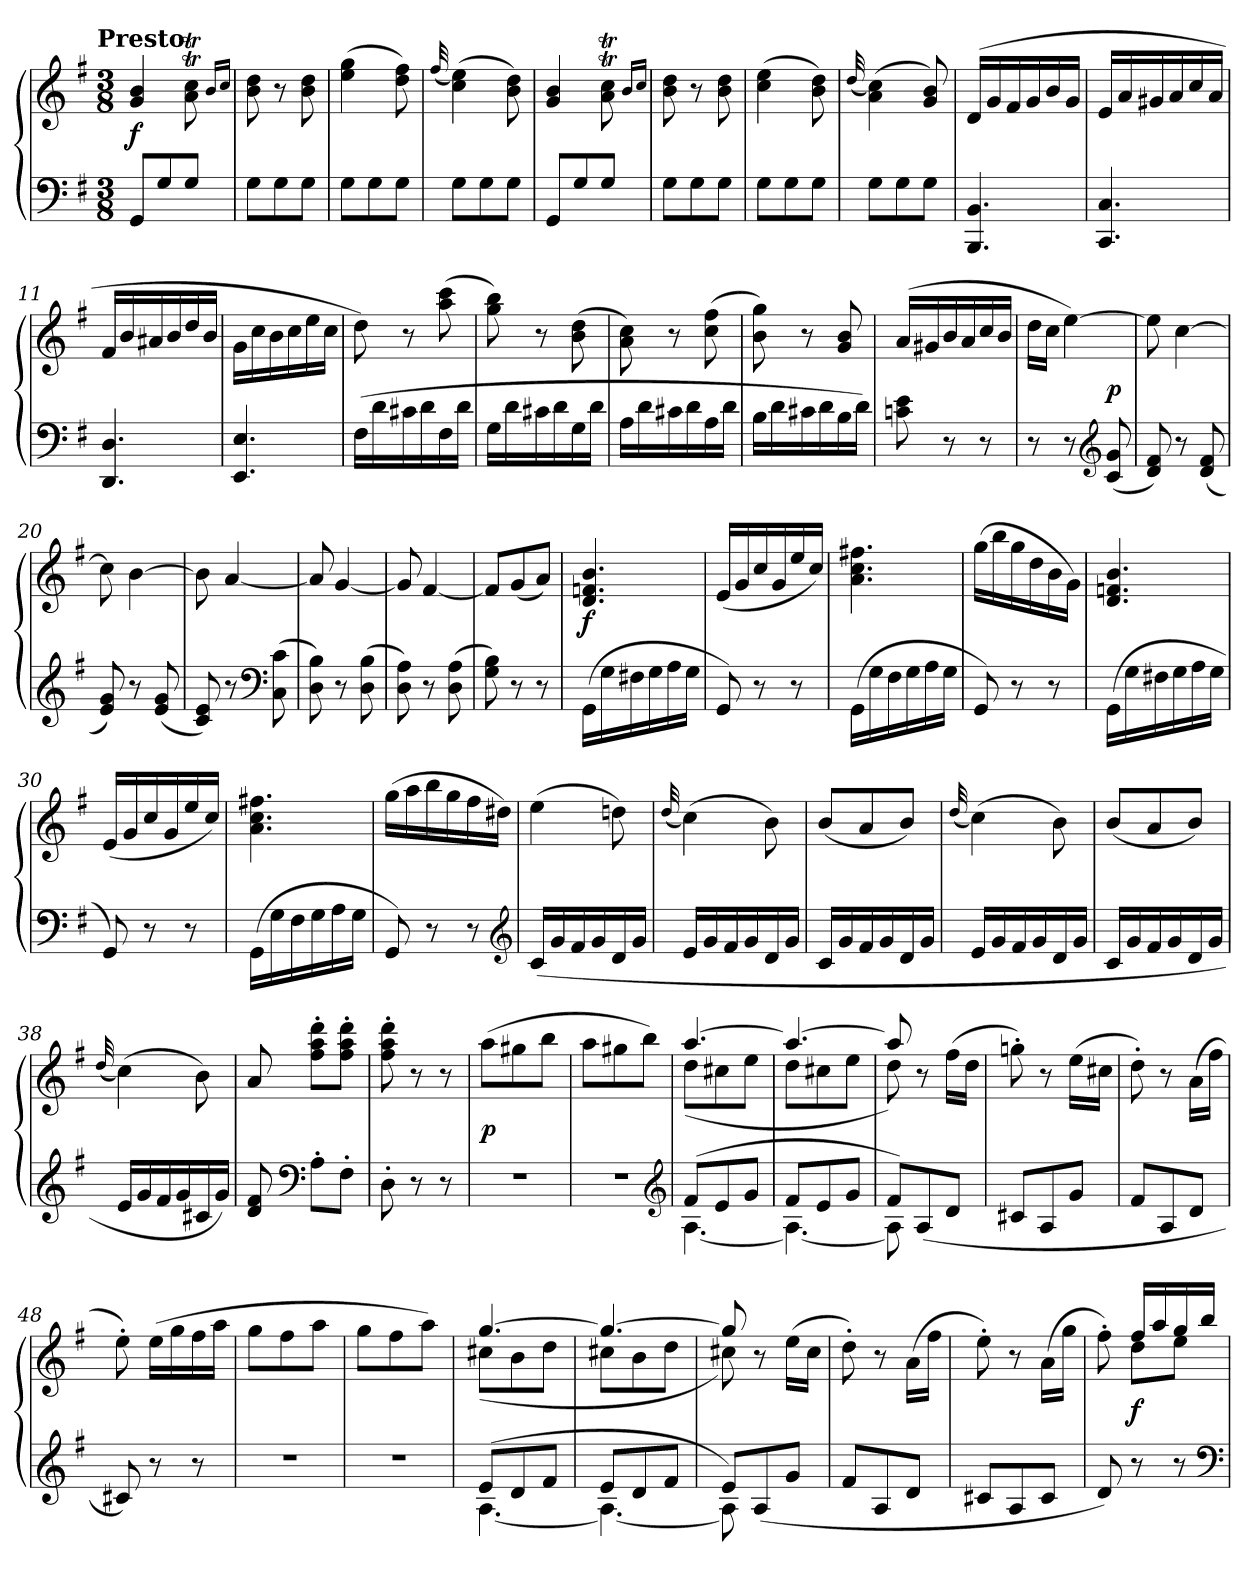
**kern	**kern	**dynam
*part1	*part1	*part1
*staff2	*staff1	*staff1/2
*clefF4	*clefG2	*
*k[f#]	*k[f#]	*
!!LO:TX:omd:t=Presto
*M3/8	*M3/8	*
*MM144	*MM144	*
=1	=1	=1
8GGL	4g 4b	f
8G	.	.
8GJ	8aT 8ccT	.
.	16qb/LL	.
.	16qcc/JJ	.
=2	=2	=2
8GL	8b 8dd	.
8G	8r	.
8GJ	8b 8dd	.
=3	=3	=3
8GL	(4ee 4gg	.
8G	.	.
8GJ	8dd 8ff#)	.
=4	=4	=4
.	(<32qqff#/	.
8GL	(4cc 4ee)	.
8G	.	.
8GJ	8b 8dd)	.
=5	=5	=5
8GGL	4g 4b	.
8G	.	.
8GJ	8aT 8ccT	.
.	16qb/LL	.
.	16qcc/JJ	.
=6	=6	=6
8GL	8b 8dd	.
8G	8r	.
8GJ	8b 8dd	.
=7	=7	=7
8GL	(4cc 4ee	.
8G	.	.
8GJ	8b 8dd)	.
=8	=8	=8
.	(<32qqdd/	.
8GL	(4a 4cc)	.
8G	.	.
8GJ	8g 8b)	.
=9	=9	=9
4.BBB 4.BB	(16dLL	.
.	16g	.
.	16f#	.
.	16g	.
.	16b	.
.	16gJJ	.
=10	=10	=10
4.CC 4.C	16eLL	.
.	16a	.
.	16g#X	.
.	16a	.
.	16cc	.
.	16aJJ	.
=11	=11	=11
4.DD 4.D	16f#LL	.
.	16b	.
.	16a#X	.
.	16b	.
.	16dd	.
.	16bJJ	.
=12	=12	=12
4.EE 4.E	16gLL	.
.	16cc	.
.	16b	.
.	16cc	.
.	16ee	.
.	16ccJJ	.
=13	=13	=13
(16F#LL	8dd)	.
16d	.	.
16c#X	8r	.
16d	.	.
16F#	(8aa 8ccc	.
16dJJ	.	.
=14	=14	=14
16GLL	8gg 8bb)	.
16d	.	.
16c#X	8r	.
16d	.	.
16G	(8b 8dd	.
16dJJ	.	.
=15	=15	=15
16ALL	8a 8cc)	.
16d	.	.
16c#X	8r	.
16d	.	.
16A	(8cc 8ff#	.
16dJJ	.	.
=16	=16	=16
16BLL	8b 8gg)	.
16d	.	.
16c#X	8r	.
16d	.	.
16B	8g 8b	.
16dJJ)	.	.
=17	=17	=17
8cn 8e	(>16aLL	.
.	16g#X	.
8r	16b	.
.	16a	.
8r	16cc	.
.	16bJJ	.
=18	=18	=18
*	*^	*
8r	16ddLL	4ryy	.
.	16ccJJ	.	.
8r	[4ee)	.	.
*clefG2	*	*	*
(8c 8g	.	8ryy	p
*	*v	*v	*
=19	=19	=19
8d 8f#)	8ee]	.
8r	[4cc	.
(8d 8f#	.	.
=20	=20	=20
8e 8g)	8cc]	.
8r	[4b	.
(8e 8g	.	.
=21	=21	=21
8c 8e)	8b]	.
8r	[4a	.
*clefF4	*	*
(8C 8c	.	.
=22	=22	=22
8D 8B)	8a]	.
8r	[4g	.
(8D 8B	.	.
=23	=23	=23
8D 8A)	8g]	.
8r	[4f#	.
(8D 8A	.	.
=24	=24	=24
8G 8B)	8f#L]	.
8r	(8g	.
8r	8aJ)	.
=25	=25	=25
(16GGLL	4.d 4.fn 4.b	f
16G	.	.
16F#X	.	.
16G	.	.
16A	.	.
16GJJ	.	.
=26	=26	=26
8GG)	(16eLL	.
.	16g	.
8r	16cc	.
.	16g	.
8r	16ee	.
.	16ccJJ)	.
=27	=27	=27
(16GGLL	4.a 4.cc 4.ff#X	.
16G	.	.
16F#	.	.
16G	.	.
16A	.	.
16GJJ	.	.
=28	=28	=28
8GG)	(16ggLL	.
.	16bb	.
8r	16gg	.
.	16dd	.
8r	16b	.
.	16gJJ)	.
=29	=29	=29
(16GGLL	4.d 4.fn 4.b	.
16G	.	.
16F#X	.	.
16G	.	.
16A	.	.
16GJJ	.	.
=30	=30	=30
8GG)	(16eLL	.
.	16g	.
8r	16cc	.
.	16g	.
8r	16ee	.
.	16ccJJ)	.
=31	=31	=31
(16GGLL	4.a 4.cc 4.ff#X	.
16G	.	.
16F#	.	.
16G	.	.
16A	.	.
16GJJ	.	.
=32	=32	=32
8GG)	(16ggLL	.
.	16aa	.
8r	16bb	.
.	16gg	.
8r	16ff#	.
.	16dd#XJJ)	.
*clefG2	*	*
=33	=33	=33
(16cLL	(4ee	.
16g	.	.
16f#	.	.
16g	.	.
16d	8ddn)	.
16gJJ	.	.
=34	=34	=34
.	(32qqdd/	.
16eLL	(4cc)	.
16g	.	.
16f#	.	.
16g	.	.
16d	8b)	.
16gJJ	.	.
=35	=35	=35
16cLL	(8bL	.
16g	.	.
16f#	8a	.
16g	.	.
16d	8bJ)	.
16gJJ	.	.
=36	=36	=36
.	(32qqdd/	.
16eLL	(4cc)	.
16g	.	.
16f#	.	.
16g	.	.
16d	8b)	.
16gJJ	.	.
=37	=37	=37
16cLL	(8bL	.
16g	.	.
16f#	8a	.
16g	.	.
16d	8bJ)	.
16gJJ	.	.
=38	=38	=38
.	(32qqdd/	.
16eLL	(4cc)	.
16g	.	.
16f#	.	.
16g	.	.
16c#X	8b)	.
16gJJ)	.	.
=39	=39	=39
8d 8f#	8a	.
*clefF4	*	*
8A'L	8ff#' 8aa' 8ddd'L	.
8F#'J	8ff#' 8aa' 8ddd'J	.
=40	=40	=40
8D'	8ff#' 8aa' 8ddd'	.
8r	8r	.
8r	8r	.
=41	=41	=41
4.r	(8aaL	p
.	8gg#X	.
.	8bbJ	.
=42	=42	=42
4.r	8aaL	.
.	8gg#X	.
.	8bbJ)	.
*clefG2	*	*
=43	=43	=43
*^	*^	*
(8f#L	[4.A	[4.aa	(8ddL	.
8e	.	.	8cc#X	.
8gJ	.	.	8eeJ	.
=44	=44	=44	=44	=44
8f#L	4.A_	4.aa_	8ddL	.
8e	.	.	8cc#X	.
8gJ	.	.	8eeJ	.
=45	=45	=45	=45	=45
8f#L)	8A]	8aa]	8dd)	.
(<8A	4ryy	4ryy	8r	.
8dJ	.	.	(>16ff#LL	.
.	.	.	16ddJJ	.
*v	*v	*	*	*
*	*v	*v	*
=46	=46	=46
8c#XL	8ggn')	.
8A	8r	.
8gJ	(16eeLL	.
.	16cc#XJJ	.
=47	=47	=47
8f#L	8dd')	.
8A	8r	.
8dJ	(16aLL	.
.	16ff#JJ	.
=48	=48	=48
8c#X)	8ee')	.
8r	(16eeLL	.
.	16gg	.
8r	16ff#	.
.	16aaJJ	.
=49	=49	=49
4.r	8ggL	.
.	8ff#	.
.	8aaJ	.
=50	=50	=50
4.r	8ggL	.
.	8ff#	.
.	8aaJ)	.
=51	=51	=51
*^	*^	*
(8eL	[4.A	[4.gg	(8cc#XL	.
8d	.	.	8b	.
8f#J	.	.	8ddJ	.
=52	=52	=52	=52	=52
8eL	4.A_	4.gg_	8cc#XL	.
8d	.	.	8b	.
8f#J	.	.	8ddJ	.
=53	=53	=53	=53	=53
8eL)	8A]	8gg]	8cc#X)	.
(<8A	4ryy	4ryy	8r	.
8gJ	.	.	(>16eeLL	.
.	.	.	16cc#JJ	.
*v	*v	*	*	*
*	*v	*v	*
=54	=54	=54
8f#L	8dd')	.
8A	8r	.
8dJ	(16aLL	.
.	16ff#JJ	.
=55	=55	=55
8c#XL	8ee')	.
8A	8r	.
8c#J	(16aLL	.
.	16ggJJ	.
=56	=56	=56
*	*^	*
8d)	8ryy	8ff#')	.
8r	16ff#LL	8ddL	f
.	16aa	.	.
8r	16gg	8eeJ	.
.	16bbJJ	.	.
*	*v	*v	*
*clefF4	*	*
=	=	=
*-	*-	*-
